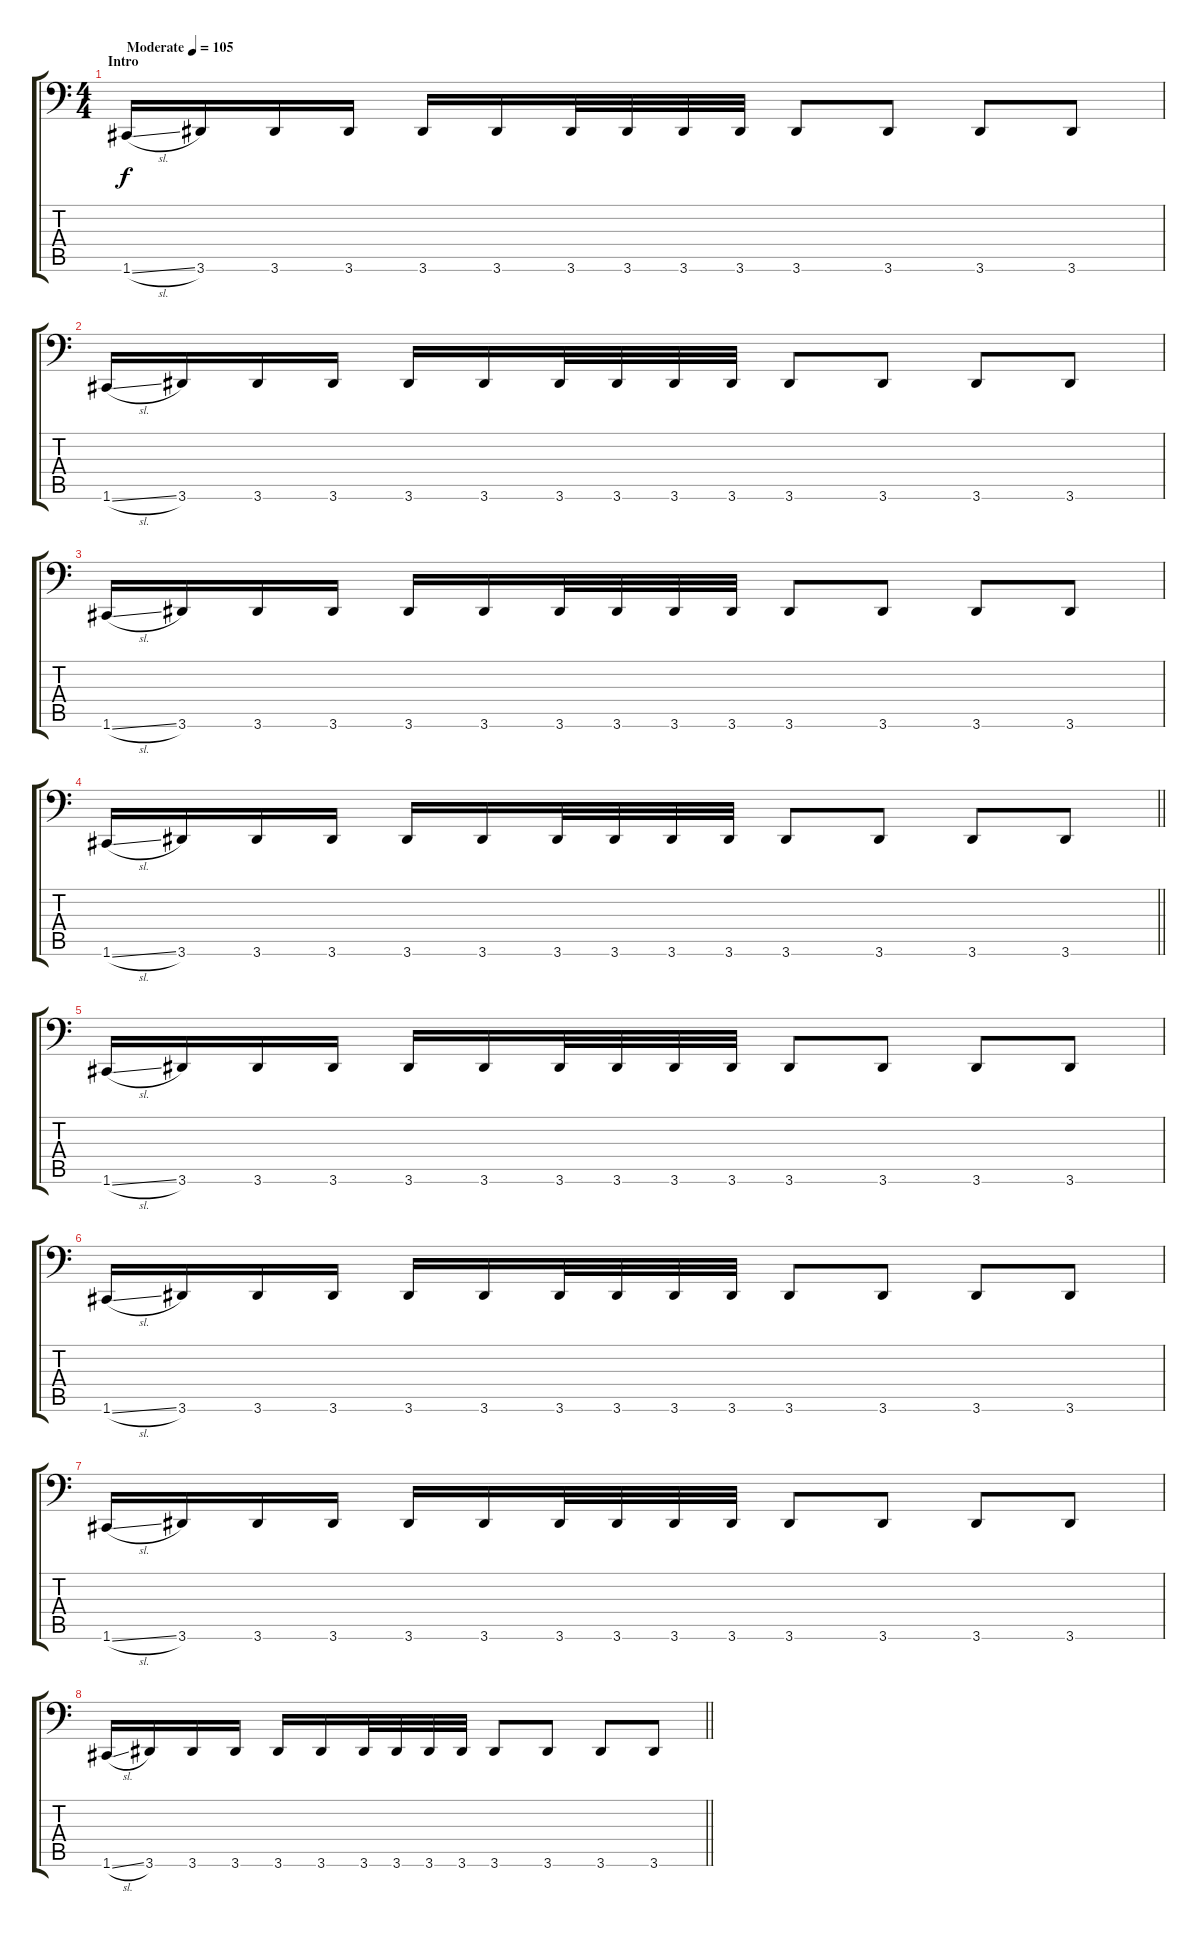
\track "" {instrument electricbassfinger}
\staff {score tabs}
\tuning (D3 A2 F2 C2 G1 C1) {hide}
\ts (4 4)
\section ("" "Intro ")
\tempo (105 "Moderate")
\clef f4
\ks c
1.6{sl}.16{dy f instrument electricbassfinger} 3.6.16 3.6.16 3.6.16 3.6.16 3.6.16 3.6.32 3.6.32 3.6.32 3.6.32 3.6.8 3.6.8 3.6.8 3.6.8 |
1.6{sl}.16 3.6.16 3.6.16 3.6.16 3.6.16 3.6.16 3.6.32 3.6.32 3.6.32 3.6.32 3.6.8 3.6.8 3.6.8 3.6.8 |
1.6{sl}.16 3.6.16 3.6.16 3.6.16 3.6.16 3.6.16 3.6.32 3.6.32 3.6.32 3.6.32 3.6.8 3.6.8 3.6.8 3.6.8 |
\barLineRight lightlight
1.6{sl}.16 3.6.16 3.6.16 3.6.16 3.6.16 3.6.16 3.6.32 3.6.32 3.6.32 3.6.32 3.6.8 3.6.8 3.6.8 3.6.8 |
1.6{sl}.16 3.6.16 3.6.16 3.6.16 3.6.16 3.6.16 3.6.32 3.6.32 3.6.32 3.6.32 3.6.8 3.6.8 3.6.8 3.6.8 |
1.6{sl}.16 3.6.16 3.6.16 3.6.16 3.6.16 3.6.16 3.6.32 3.6.32 3.6.32 3.6.32 3.6.8 3.6.8 3.6.8 3.6.8 |
1.6{sl}.16 3.6.16 3.6.16 3.6.16 3.6.16 3.6.16 3.6.32 3.6.32 3.6.32 3.6.32 3.6.8 3.6.8 3.6.8 3.6.8 |
\barLineRight lightlight
1.6{sl}.16 3.6.16 3.6.16 3.6.16 3.6.16 3.6.16 3.6.32 3.6.32 3.6.32 3.6.32 3.6.8 3.6.8 3.6.8 3.6.8
